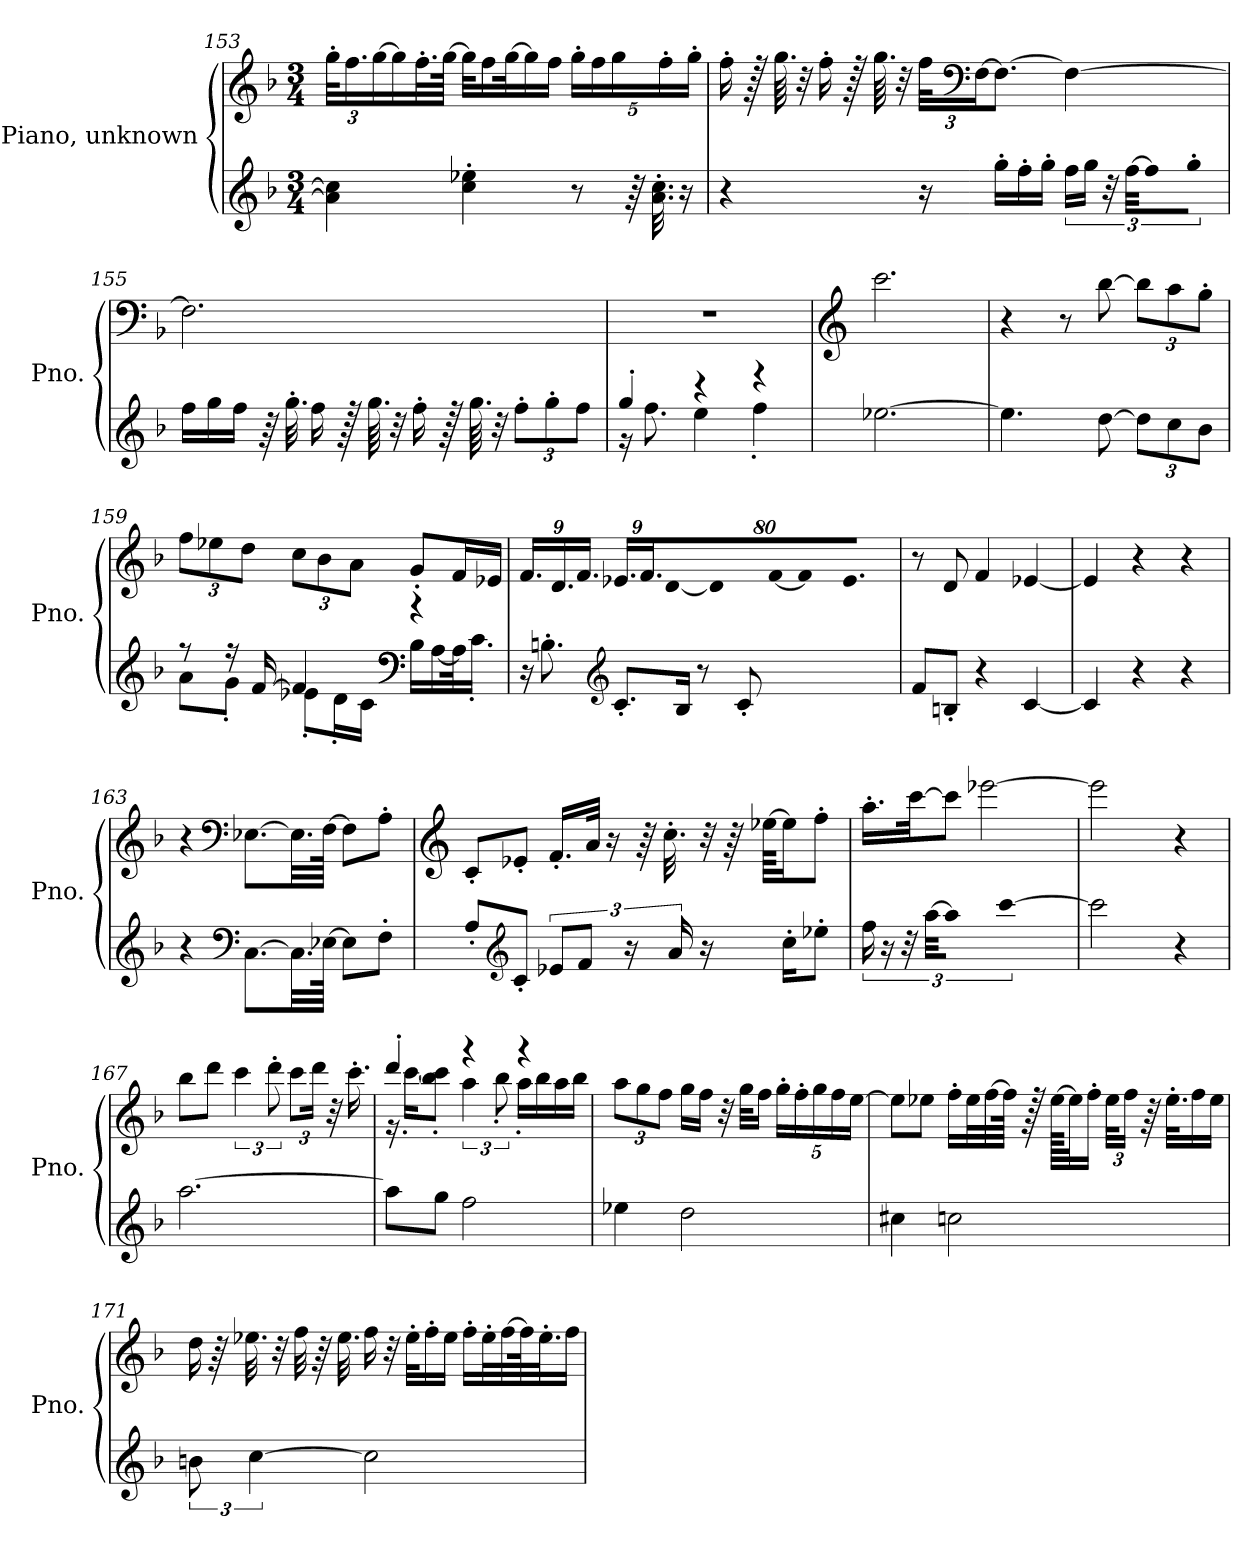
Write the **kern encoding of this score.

**kern	**kern
*part1	*part1
*staff2	*staff1
*I"Piano, unknown	*
*I'Pno.	*
!!LO:LB:g=z
*clefG2	*clefG2
*k[b-]	*k[b-]
*M3/4	*M3/4
*	*Xbrackettup
=153	=153
4a\] 4cc\]	48gg'\KLL
.	24.ff\
.	[24gg\
.	16gg\]
.	32.ff'\L
.	[64gg\JJJk
4cc\' 4ee-X\'	32gg\KLL]
.	16ff\
.	[32gg\K
.	16gg\]
.	16ff\JJ
8r	20gg'\LL
.	20ff\
.	20gg\
64r	.
32.a\' 32.cc\'	.
.	20ff'\
16r	.
.	20gg'\JJ
=154	=154
4r	16ff'\
.	128r
.	64.gg\
.	32r
.	16ff'\
.	128r
.	64.gg\
.	32r
16r	48ff\KLL
*	*clefF4
.	[24F\J
16gg'\LL	8.F\J_
16ff'\	.
16gg'\JJ	.
24ff\LL	4F\_
24gg\JJ	.
48r	.
[48ff\KLL	.
16ff\]	.
16gg'\JJ	.
!!LO:PB:g=z
=155	=155
16ff\LL	2.F\]
16gg\	.
16ff\JJ	.
64r	.
32.gg'\	.
16ff\	.
128r	.
64.gg\	.
32r	.
16ff'\	.
128r	.
64.gg\	.
32r	.
*Xbrackettup	*
12ff'\L	.
12gg'\	.
12ff\J	.
=156	=156
*^	*
4gg'/	16r	2.r
.	8.ff\	.
4r	4ee\	.
4r	4ff'\	.
*v	*v	*
=157	=157
*	*clefG2
[2.ee-X\	2.ccc\
=158	=158
4.ee-\]	4r
.	8r
[8dd\	[8bb-\
12dd\L]	12bb-\L]
12cc\	12aa\
12b-\J	12gg'\J
!!LO:LB:g=z
=159	=159
*^	*
8r	8a\L	12ff\L
.	.	12ee-X\
16r	8g'\J	.
.	.	12dd\J
[16f/	.	.
4f/]	8e-X'\L	12cc\L
.	.	12b-\
.	16d'\L	.
.	.	12a\J
.	16c\JJ	.
*clefF4	*	*
4r	16B-\LL	8g'/L
.	[16A\	.
.	32A\K]	16f/L
.	16.c'\JJ	.
.	.	16e-X/JJ
*v	*v	*
=160	=160
16r	18.f/LL
8.Bn'\	.
.	18.d/
.	18.f/JJ
*clefG2	*
8.c'/L	18.e-X/LL
.	18.f/J
!	!LO:N:vis=8
.	[640%71d/
16B/Jk	.
8r	.
!	!LO:N:vis=64
.	640%9d/KKK]
!	!LO:N:vis=8
.	[640%71f/
8c'/	.
!	!LO:N:vis=64
.	640%9f/KKL]
.	18.e-/JJ
=161	=161
8f/L	8r
8Bn'/J	8d/
4r	4f/
[4c/	[4e-X/
=162	=162
4c/]	4e-/]
4r	4r
4r	4r
!!LO:LB:g=z
=163	=163
4r	4r
*clefF4	*clefF4
[8.C\L	[8.E-X\L
32.C\LL]	32.E-\LL]
[64E-X\JJJk	[64F\JJJk
8E-\L]	8F\L]
8F'\J	8A'\J
=164	=164
*	*clefG2
8A'/L	8c'/L
*clefG2	*
8c'/J	8e-X'/J
*brackettup	*
12e-X/L	16.f'/LL
12f/J	.
.	32a/JJk
.	16r
24r	.
.	64r
.	32.cc'\
24a/	.
16r	32r
.	64r
.	[64ee-X\KKLL
16cc'\KL	16ee-\J]
8ee-X'\J	8ff'\J
=165	=165
24ff\	16.aa'\LL
24r	.
48r	.
.	[32ccc\JK
[48aa\KKL	.
8aa\J]	8ccc\J]
[2ccc\	[2eee-X\
=166	=166
2ccc\]	2eee-\]
4r	4r
!!LO:LB:g=z
=167	=167
[2.aa\	8bb-\L
.	8ddd\J
*	*brackettup
.	6ccc\
.	12ddd'\
*	*Xbrackettup
.	12ccc\L
.	24ddd\Jk
.	32r
.	16.ccc'\
=168	=168
*	*^
8aa\L]	4ddd'/	16r
.	.	[16ccc'\KL
8gg\J	.	8bb-\' 8ccc\]'J
*	*	*brackettup
2ff\	4r	6aa\
.	.	12bb-'\
.	4r	16aa'\LL
.	.	16bb-\
.	.	16aa\
.	.	16bb-\JJ
*	*v	*v
=169	=169
*	*Xbrackettup
4ee-X\	12aa\L
.	12gg\
.	12ff\J
2dd\	16gg\LL
.	16ff\JJ
.	32r
.	32gg\KLL
.	16ff\JJ
.	20gg'\LL
.	20ff'\
.	20gg\
.	20ff\
.	[20ee\JJ
!!LO:LB:g=z
=170	=170
4cc#X\	8ee\L]
.	8ee-X\J
2ccn\	16ff'\LL
.	32ee-\L
.	[32ff\
.	64ff\JJJk]
.	128r
.	[128ee-\KKLLL
.	32ee-\J]
.	16ff'\JJ
.	48ee-\KLL
.	24ff\JJ
.	64r
.	32.ee-'\KLL
.	16ff\
.	16ee-\JJ
=171	=171
12bn\	16dd\
.	64r
.	32.ee-X\
[6cc\	.
.	32r
.	32ff\
.	64r
.	32.ee-\
2cc\]	16ff\
.	32r
.	32ee-'\KLL
.	16ff'\
.	16ee-\JJ
.	16ff'\LL
.	32ee-'\L
.	[32ff\
.	64ff\K]
.	32.ee-'\J
.	16ff\JJ
=	=
*-	*-
